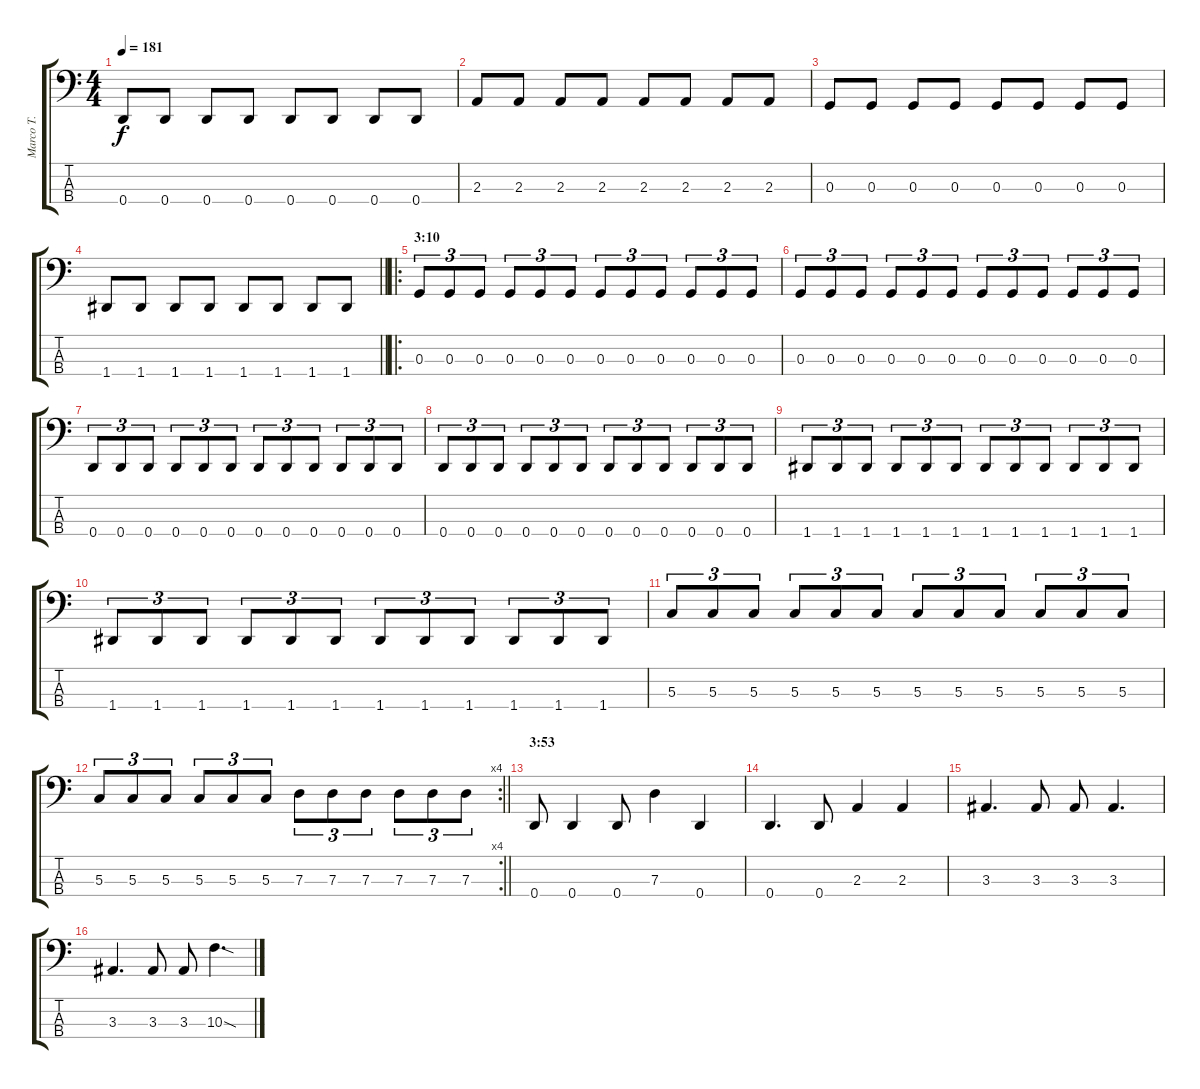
\track ("Marco T." "Marco T.") {instrument electricbassfinger}
\staff {score tabs}
\tuning (F2 C2 G1 D1) {hide}
\ts (4 4)
\tempo 181
\clef f4
\ks c
0.4.8{dy f} 0.4.8 0.4.8 0.4.8 0.4.8 0.4.8 0.4.8 0.4.8 |
2.3.8 2.3.8 2.3.8 2.3.8 2.3.8 2.3.8 2.3.8 2.3.8 |
0.3.8 0.3.8 0.3.8 0.3.8 0.3.8 0.3.8 0.3.8 0.3.8 |
\barLineRight lightlight
1.4.8 1.4.8 1.4.8 1.4.8 1.4.8 1.4.8 1.4.8 1.4.8 |
\ro
\section ("" "3:10")
0.3.8{tu (3 2) volume 12} 0.3.8{tu (3 2)} 0.3.8{tu (3 2)} 0.3.8{tu (3 2)} 0.3.8{tu (3 2)} 0.3.8{tu (3 2)} 0.3.8{tu (3 2)} 0.3.8{tu (3 2)} 0.3.8{tu (3 2)} 0.3.8{tu (3 2)} 0.3.8{tu (3 2)} 0.3.8{tu (3 2)} |
0.3.8{tu (3 2)} 0.3.8{tu (3 2)} 0.3.8{tu (3 2)} 0.3.8{tu (3 2)} 0.3.8{tu (3 2)} 0.3.8{tu (3 2)} 0.3.8{tu (3 2)} 0.3.8{tu (3 2)} 0.3.8{tu (3 2)} 0.3.8{tu (3 2)} 0.3.8{tu (3 2)} 0.3.8{tu (3 2)} |
0.4.8{tu (3 2)} 0.4.8{tu (3 2)} 0.4.8{tu (3 2)} 0.4.8{tu (3 2)} 0.4.8{tu (3 2)} 0.4.8{tu (3 2)} 0.4.8{tu (3 2)} 0.4.8{tu (3 2)} 0.4.8{tu (3 2)} 0.4.8{tu (3 2)} 0.4.8{tu (3 2)} 0.4.8{tu (3 2)} |
0.4.8{tu (3 2)} 0.4.8{tu (3 2)} 0.4.8{tu (3 2)} 0.4.8{tu (3 2)} 0.4.8{tu (3 2)} 0.4.8{tu (3 2)} 0.4.8{tu (3 2)} 0.4.8{tu (3 2)} 0.4.8{tu (3 2)} 0.4.8{tu (3 2)} 0.4.8{tu (3 2)} 0.4.8{tu (3 2)} |
1.4.8{tu (3 2)} 1.4.8{tu (3 2)} 1.4.8{tu (3 2)} 1.4.8{tu (3 2)} 1.4.8{tu (3 2)} 1.4.8{tu (3 2)} 1.4.8{tu (3 2)} 1.4.8{tu (3 2)} 1.4.8{tu (3 2)} 1.4.8{tu (3 2)} 1.4.8{tu (3 2)} 1.4.8{tu (3 2)} |
1.4.8{tu (3 2)} 1.4.8{tu (3 2)} 1.4.8{tu (3 2)} 1.4.8{tu (3 2)} 1.4.8{tu (3 2)} 1.4.8{tu (3 2)} 1.4.8{tu (3 2)} 1.4.8{tu (3 2)} 1.4.8{tu (3 2)} 1.4.8{tu (3 2)} 1.4.8{tu (3 2)} 1.4.8{tu (3 2)} |
5.3.8{tu (3 2)} 5.3.8{tu (3 2)} 5.3.8{tu (3 2)} 5.3.8{tu (3 2)} 5.3.8{tu (3 2)} 5.3.8{tu (3 2)} 5.3.8{tu (3 2)} 5.3.8{tu (3 2)} 5.3.8{tu (3 2)} 5.3.8{tu (3 2)} 5.3.8{tu (3 2)} 5.3.8{tu (3 2)} |
\rc 4
\barLineRight lightlight
5.3.8{tu (3 2)} 5.3.8{tu (3 2)} 5.3.8{tu (3 2)} 5.3.8{tu (3 2)} 5.3.8{tu (3 2)} 5.3.8{tu (3 2)} 7.3.8{tu (3 2)} 7.3.8{tu (3 2)} 7.3.8{tu (3 2)} 7.3.8{tu (3 2)} 7.3.8{tu (3 2)} 7.3.8{tu (3 2)} |
\section ("" "3:53")
0.4.8{volume 14} 0.4.4 0.4.8 7.3.4 0.4.4 |
0.4.4{d} 0.4.8 2.3.4 2.3.4 |
3.3.4{d} 3.3.8 3.3.8 3.3.4{d} |
3.3.4{d} 3.3.8 3.3.8 10.3{sod}.4{d}
